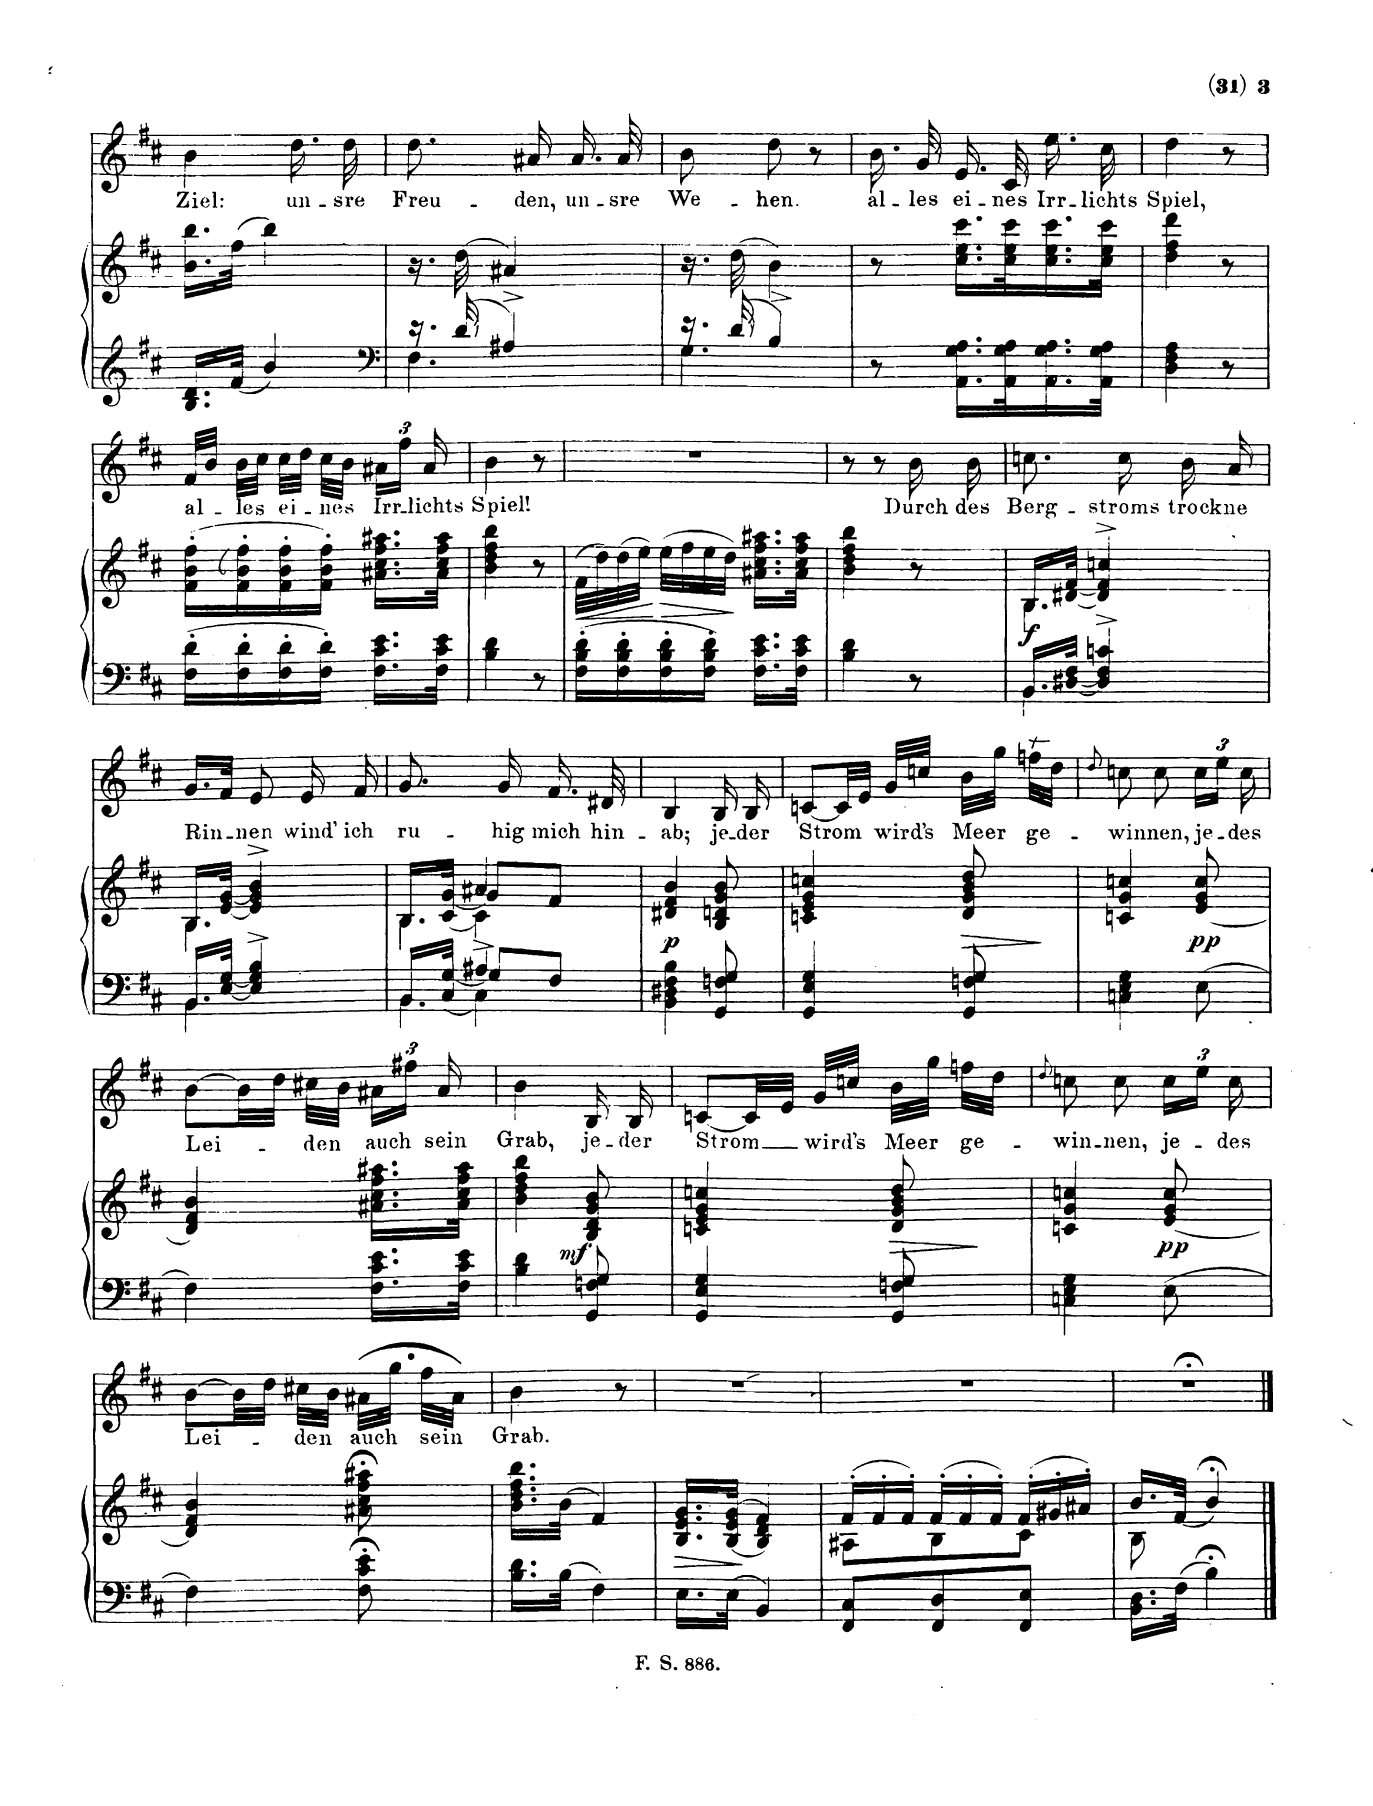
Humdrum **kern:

**kern	**kern	**dynam	**kern	**text
*part2	*part2	*part2	*part1	*part1
*staff3	*staff2	*staff2/3	*staff1	*staff1
*I"Pianoforte	*	*	*I"Singstimme Voice	*
*I'Pno	*	*	*	*
*clefG2	*clefG2	*	*clefG2	*
*k[f#c#]	*k[f#c#]	*	*k[f#c#]	*
*M3/8	*M3/8	*	*M3/8	*
=20	=20	=20	=20	=20
16.B/ 16.d/LL	16.b\ 16.bb\LL	.	4b\	Ziel:
32f#/JJk	(32ff#\JJk	.	.	.
4b\	4bb\)	.	.	.
.	.	.	16.dd\	un-
.	.	.	32dd\	-sre
=21	=21	=21	=21	=21
*clefF4	*	*	*	*
*^	*	*	*	*
16.r	4.F#\	16.r	.	8.dd\	Freu-
32d/	.	(32dd\	.	.	.
4A#X/	.	4a#X^/)	.	.	.
.	.	.	.	16a#X/	-den,
.	.	.	.	16.a#/	un-
.	.	.	.	32a#/	-sre
=22	=22	=22	=22	=22	=22
16.r	4.G\	16.r	.	8b\	We-
32d/	.	(32dd\	.	.	.
4B/	.	4b^\)	.	8dd\	-hen,
.	.	.	.	8r	.
*v	*v	*	*	*	*
=23	=23	=23	=23	=23
8r	8r	.	16.b\	all-
.	.	.	32g/	-es
16.AA\ 16.G\ 16.A\LL	16.cc#\ 16.ee\ 16.ccc#\LL	.	16.e/	ei-
32AA\ 32G\ 32A\K	32cc#\ 32ee\ 32ccc#\K	.	32c#/	-nes
16.AA\ 16.G\ 16.A\	16.cc#\ 16.ee\ 16.ccc#\	.	16.ee\	Irr-
32AA\ 32G\ 32A\JJk	32cc#\ 32ee\ 32ccc#\JJk	.	32cc#\	-lichts
=24	=24	=24	=24	=24
4D\ 4F#\ 4A\	4dd\ 4ff#\ 4ddd\	.	4dd\	Spiel,
8r	8r	.	8r	.
=25	=25	=25	=25	=25
16F#\' 16d\'LL	(16f#\' 16b\' 16ff#\'LL	.	32f#/LLL	al-
.	.	.	32b/JJJ	.
16F#\' 16d\'	16f#\' 16b\' 16ff#\'	.	32b\LLL	-les
.	.	.	32cc#\JJJ	.
16F#\' 16d\'	16f#\' 16b\' 16ff#\'	.	32cc#\LLL	ei-
.	.	.	32dd\JJJ	.
16F#\' 16d\'JJ	16f#\' 16b\' 16ff#\'JJ)	.	32cc#\LLL	-nes
.	.	.	32b\JJJ	.
16.F#\ 16.c#\ 16.e\LL	16.a#X\ 16.cc#\ 16.ff#\ 16.aa#X\LL	.	24a#X/	Irr-
.	.	.	24ff#\LL	.
.	.	.	24a#\JJ	-lichts
32F#\ 32c#\ 32e\JJk	32a#\ 32cc#\ 32ff#\ 32aa#\JJk	.	.	.
=26	=26	=26	=26	=26
4B\ 4d\	4b\ 4dd\ 4ff#\ 4bb\	.	4b\	Spiel!
8r	8r	.	8r	.
=27	=27	=27	=27	=27
!	!	!LO:HP:b	!	!
16F#\' 16B\' 16d\'LL	(32f#\LLL	<	4.r	.
.	32dd\)	.	.	.
16F#\' 16B\' 16d\'	(32dd\	.	.	.
.	32ee\JJJ)	.	.	.
!	!	!LO:HP:n=1:b	!	!
16F#\' 16B\' 16d\'	(32ee\LLL	[ >	.	.
.	32ff#\	.	.	.
16F#\' 16B\' 16d\'	32ee\	.	.	.
.	32dd\JJJ)	.	.	.
16.F#\ 16.c#\ 16.e\	16.a#X\ 16.cc#\ 16.ff#\ 16.aa#X\LL	]	.	.
32F#\ 32c#\ 32e\JJk	32a#\ 32cc#\ 32ff#\ 32aa#\JJk	.	.	.
=28	=28	=28	=28	=28
4B\ 4d\	4b\ 4dd\ 4ff#\ 4bb\	.	8r	.
.	.	.	8r	.
8r	8r	.	16b\	Durch
.	.	.	16b\	des
=29	=29	=29	=29	=29
*^	*^	*	*	*
!	!	!	!	!LO:DY:b	!	!
16.BB/LL	4.BB\	16.B/LL	4.B\	f	8.ccn\	Berg-
[<32D#X/ [<32F#/JJk	.	[32d#X/ [32f#/JJk	.	.	.	.
4D#/]^ 4F#/]^ 4cn/^	.	4d#/]^ 4f#/]^ 4ccn/^	.	.	.	.
.	.	.	.	.	16cc\	-stroms
.	.	.	.	.	16b\	trock-
.	.	.	.	.	16a/	-ne
=30	=30	=30	=30	=30	=30	=30
16.BB/LL	4.BB\	16.B/LL	4.B\	.	16.g/LL	Rin-
[<32E/ [<32G/JJk	.	[<32e/ [<32g/JJk	.	.	32f#/JJk	.
4E/]^ 4G/]^ 4B/^	.	4e/]^ 4g/]^ 4b/^	.	.	8e/	-nen
.	.	.	.	.	16e/	wind’
.	.	.	.	.	16f#/	ich
=31	=31	=31	=31	=31	=31	=31
*^	*^	*^	*^	*	*	*
16.BB/LL	8ryy	4.BB\	8r	16.B/LL	8ryy	4.B/	8r	.	8.g/	ru-
32C#/ 32G/JJk	.	.	.	(<(<32c#/ 32g/JJk	.	.	.	.	.	.
8G/L	4A#X\	.	4C#\	8g/L)	4a#X^\	.	4c#\)	.	.	.
.	.	.	.	.	.	.	.	.	16g/	-hig
8F#/J	.	.	.	8f#/J	.	.	.	.	16.f#/	mich
.	.	.	.	.	.	.	.	.	32d#X/	hin-
*v	*v	*v	*v	*	*	*	*	*	*	*
*	*v	*v	*v	*v	*	*	*
=32	=32	=32	=32	=32
!	!	!LO:DY:b	!	!
4BB\ 4D#X\ 4F#\ 4B\	4d#X/ 4f#/ 4b/	p	4B/	-ab;
8GG/ 8Fn/ 8G/	8B/ 8dn/ 8g/ 8b/	.	16B/	je-
.	.	.	16B/	-der
=33	=33	=33	=33	=33
4GG/ 4E/ 4G/	4cn/ 4e/ 4g/ 4ccn/	.	[8cn/L	Strom
.	.	.	32c/LL]	.
.	.	.	32e/JJJ	.
.	.	.	32g/LLL	wird’s
.	.	.	32ccn/JJJ	.
!	!	!LO:HP:b	!	!
8GG/ 8Fn/ 8G/	8d/ 8g/ 8b/ 8dd/	>	32b\LLL	Meer
.	.	.	32gg\JJJ	.
.	.	.	32ffn\LLL	ge
.	.	.	32dd\JJJ	.
.	.	]	.	.
=34	=34	=34	=34	=34
.	.	.	8qdd/	.
4Cn\ 4E\ 4G\	4cn/ 4g/ 4ccn/	.	8ccn\	win-
.	.	.	8cc\	-nen,
!	!	!LO:DY:b	!	!
8E\	(8e/ 8g/ 8cc/	pp	24cc\LL	je
.	.	.	24ee\JJ	.
.	.	.	24cc\	des
=35	=35	=35	=35	=35
4F#\	4d/ 4f#/ 4b/)	.	[8b\L	Lei-
.	.	.	32b\LL]	.
.	.	.	32dd\JJJ	.
.	.	.	32cc#X\LLL	-den
.	.	.	32b\JJJ	.
16.F#\ 16.c#\ 16.e\LL	16.a#X\ 16.cc#\ 16.ff#\ 16.aa#X\LL	.	24a#X\LL	auch
.	.	.	24ff#X\JJ	.
.	.	.	24a#/	sein
32F#\ 32c#\ 32e\JJk	32a#\ 32cc#\ 32ff#\ 32aa#\JJk	.	.	.
=36	=36	=36	=36	=36
4B\ 4d\	4b\ 4dd\ 4ff#\ 4bb\	.	4b\	Grab,
!	!	!LO:DY:b	!	!
8GG/ 8Fn/ 8G/	8B/ 8d/ 8g/ 8b/	mf	16B/	je-
.	.	.	16B/	-der
=37	=37	=37	=37	=37
4GG/ 4E/ 4G/	4cn/ 4e/ 4g/ 4ccn/	.	[8cn/L	Strom
.	.	.	32c/LL]	.
.	.	.	32e/JJJ	.
.	.	.	32g/LLL	wird’s
.	.	.	32ccn/JJJ	.
!	!	!LO:HP:b	!	!
8GG/ 8Fn/ 8G/	8d/ 8g/ 8b/ 8dd/	>	32b\LLL	Meer
.	.	.	32gg\JJJ	.
.	.	.	32ffn\LLL	ge-
.	.	.	32dd\JJJ	.
.	.	]	.	.
=38	=38	=38	=38	=38
.	.	.	8qdd/	.
4Cn\ 4E\ 4G\	4cn/ 4g/ 4ccn/	.	8ccn\	win-
.	.	.	8cc\	-nen,
!	!	!LO:DY:b	!	!
8E\	(8e/ 8g/ 8cc/	pp	24cc\LL	je
.	.	.	24ee\JJ	.
.	.	.	24cc\	des
=39	=39	=39	=39	=39
4F#\	4d/ 4f#/ 4b/)	.	[8b\L	Lei-
.	.	.	32b\LL]	.
.	.	.	32dd\JJJ	.
.	.	.	32cc#X\LLL	-den
.	.	.	32b\JJJ	.
8F#\;< 8c#\;< 8e\;<	8a#X\;< 8cc#\;< 8ff#\;< 8aa#X\;<	.	32a#X;<\LLL	auch
.	.	.	32gg\JJJ	.
.	.	.	32ff#\LLL	sein
.	.	.	32a#\JJJ	.
=40	=40	=40	=40	=40
16.B\ 16.d\LL	16.b\ 16.dd\ 16.ff#\ 16.bb\LL	.	4b\	Grab.
32B\JJk	(32b\JJk	.	.	.
4F#\	4f#/)	.	.	.
.	.	.	8r	.
=41	=41	=41	=41	=41
!	!	!LO:HP:b	!	!
16.E\LL	16.B/ 16.e/ 16.g/LL	>	4.r	.
32E\JJk	([32B/ 32e/ 32g/JJk	.	.	.
4BB/	4B/] 4d/ 4f#/)	]	.	.
=42	=42	=42	=42	=42
*	*Xtuplet	*	*	*
*	*^	*	*	*
8FF#/ 8C#/L	(24f#'/LL	8A#X\L	.	4.r	.
.	24f#'/	.	.	.	.
.	24f#'/JJ)	.	.	.	.
8FF#/ 8D/	(24f#'/LL	8B\	.	.	.
.	24f#'/	.	.	.	.
.	24f#'/JJ)	.	.	.	.
8FF#/ 8E/J	(24f#'/LL	8c#\J	.	.	.
.	24g#X'/	.	.	.	.
.	24a#X'/JJ)	.	.	.	.
=43	=43	=43	=43	=43	=43
16.BB\ 16.D\LL	16.b/LL	8B\	.	4.r;<	.
32F#\JJk	(32f#/JJk	.	.	.	.
4B;<\	4b;<\)	4ryy	.	.	.
*	*v	*v	*	*	*
==	==	==	==	==
*-	*-	*-	*-	*-
